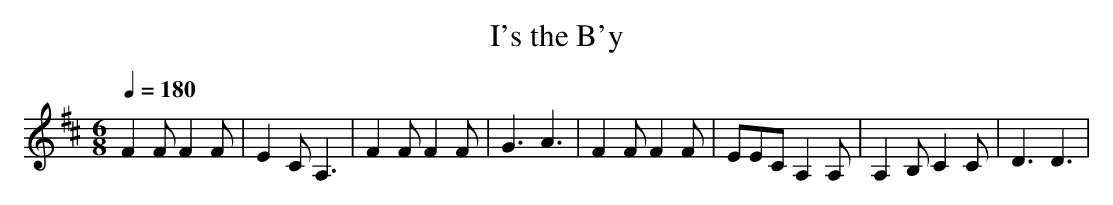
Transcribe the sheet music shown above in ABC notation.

X:1
T:I's the B'y
M:6/8
L:1/4
Q:1/4=180
K:D
F F/2 F F/2| E C/2 A,3/2| F F/2 F F/2| G3/2 A3/2| F F/2 F F/2| E/2E/2C/2 A, A,/2|\
A, B,/2 C C/2| D3/2 D3/2|
